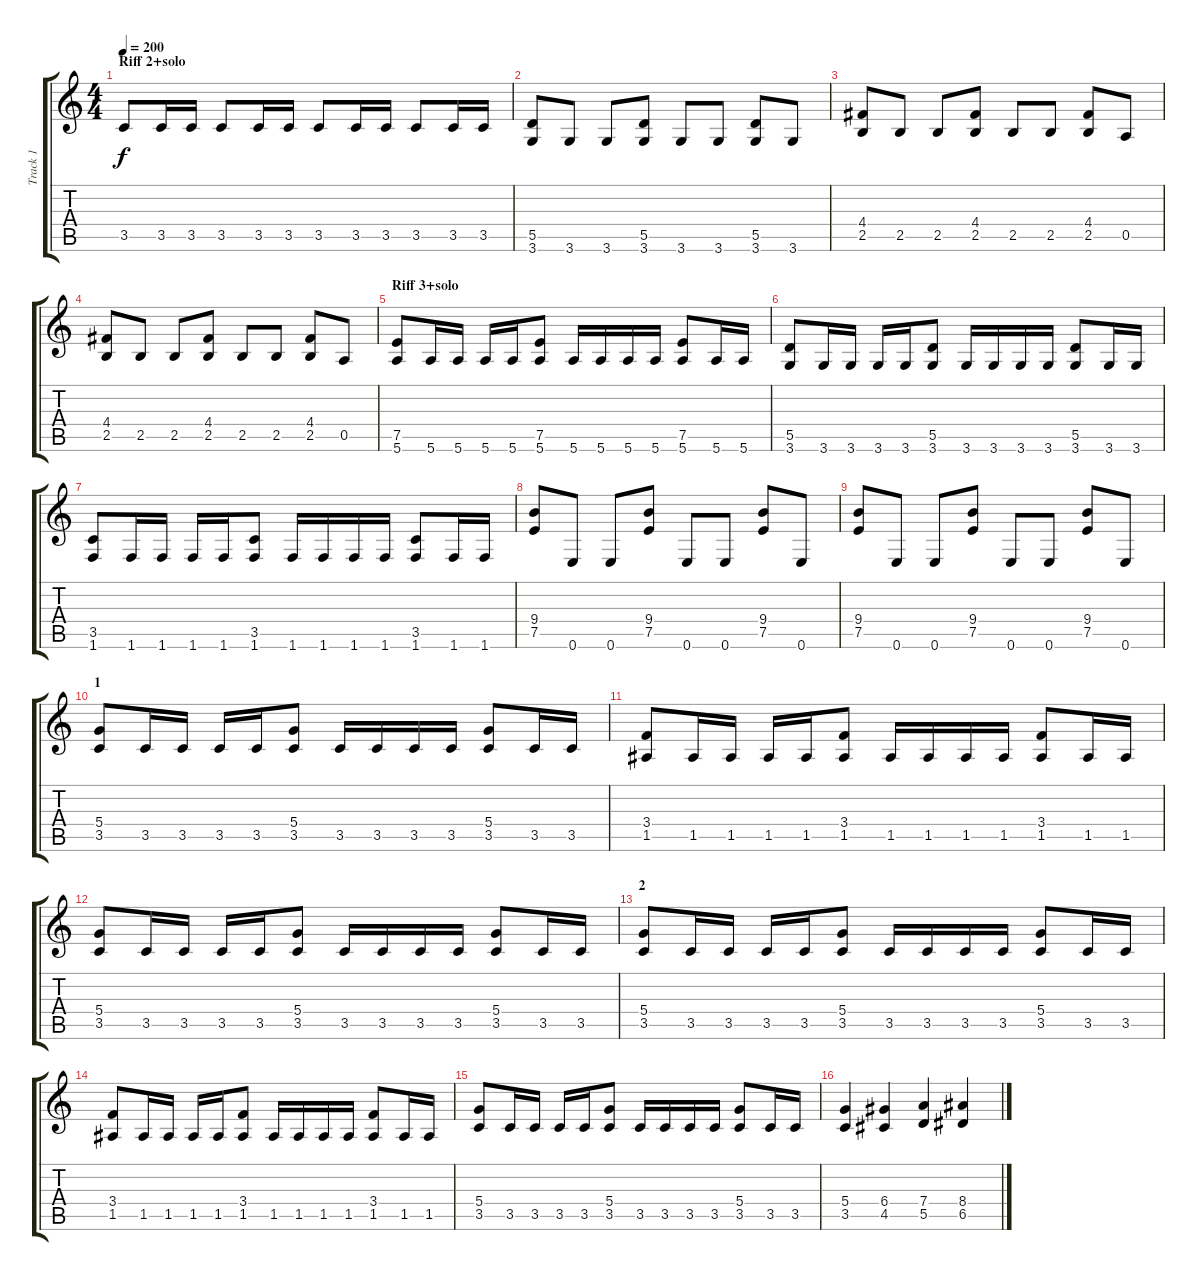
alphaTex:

\track ("Track 1" "Track 1") {instrument distortionguitar}
\staff {score tabs}
\tuning (E4 B3 G3 D3 A2 E2) {hide}
\ts (4 4)
\section ("" "Riff 2+solo")
\tempo 200
\clef g2
\ks c
3.5.8{dy f} 3.5.16 3.5.16 3.5.8 3.5.16 3.5.16 3.5.8 3.5.16 3.5.16 3.5.8 3.5.16 3.5.16 |
(5.5 3.6).8 3.6.8 3.6.8 (5.5 3.6).8 3.6.8 3.6.8 (5.5 3.6).8 3.6.8 |
(4.4 2.5).8 2.5.8 2.5.8 (4.4 2.5).8 2.5.8 2.5.8 (4.4 2.5).8 0.5.8 |
(4.4 2.5).8 2.5.8 2.5.8 (4.4 2.5).8 2.5.8 2.5.8 (4.4 2.5).8 0.5.8 |
\section ("" "Riff 3+solo")
(7.5 5.6).8 5.6.16 5.6.16 5.6.16 5.6.16 (7.5 5.6).8 5.6.16 5.6.16 5.6.16 5.6.16 (7.5 5.6).8 5.6.16 5.6.16 |
(5.5 3.6).8 3.6.16 3.6.16 3.6.16 3.6.16 (5.5 3.6).8 3.6.16 3.6.16 3.6.16 3.6.16 (5.5 3.6).8 3.6.16 3.6.16 |
(3.5 1.6).8 1.6.16 1.6.16 1.6.16 1.6.16 (3.5 1.6).8 1.6.16 1.6.16 1.6.16 1.6.16 (3.5 1.6).8 1.6.16 1.6.16 |
(9.4 7.5).8 0.6.8 0.6.8 (9.4 7.5).8 0.6.8 0.6.8 (9.4 7.5).8 0.6.8 |
(9.4 7.5).8 0.6.8 0.6.8 (9.4 7.5).8 0.6.8 0.6.8 (9.4 7.5).8 0.6.8 |
\section ("" "1")
(5.4 3.5).8 3.5.16 3.5.16 3.5.16 3.5.16 (5.4 3.5).8 3.5.16 3.5.16 3.5.16 3.5.16 (5.4 3.5).8 3.5.16 3.5.16 |
(3.4 1.5).8 1.5.16 1.5.16 1.5.16 1.5.16 (3.4 1.5).8 1.5.16 1.5.16 1.5.16 1.5.16 (3.4 1.5).8 1.5.16 1.5.16 |
(5.4 3.5).8 3.5.16 3.5.16 3.5.16 3.5.16 (5.4 3.5).8 3.5.16 3.5.16 3.5.16 3.5.16 (5.4 3.5).8 3.5.16 3.5.16 |
\section ("" "2")
(5.4 3.5).8 3.5.16 3.5.16 3.5.16 3.5.16 (5.4 3.5).8 3.5.16 3.5.16 3.5.16 3.5.16 (5.4 3.5).8 3.5.16 3.5.16 |
(3.4 1.5).8 1.5.16 1.5.16 1.5.16 1.5.16 (3.4 1.5).8 1.5.16 1.5.16 1.5.16 1.5.16 (3.4 1.5).8 1.5.16 1.5.16 |
(5.4 3.5).8 3.5.16 3.5.16 3.5.16 3.5.16 (5.4 3.5).8 3.5.16 3.5.16 3.5.16 3.5.16 (5.4 3.5).8 3.5.16 3.5.16 |
(5.4 3.5).4 (6.4 4.5).4 (7.4 5.5).4 (8.4 6.5).4
